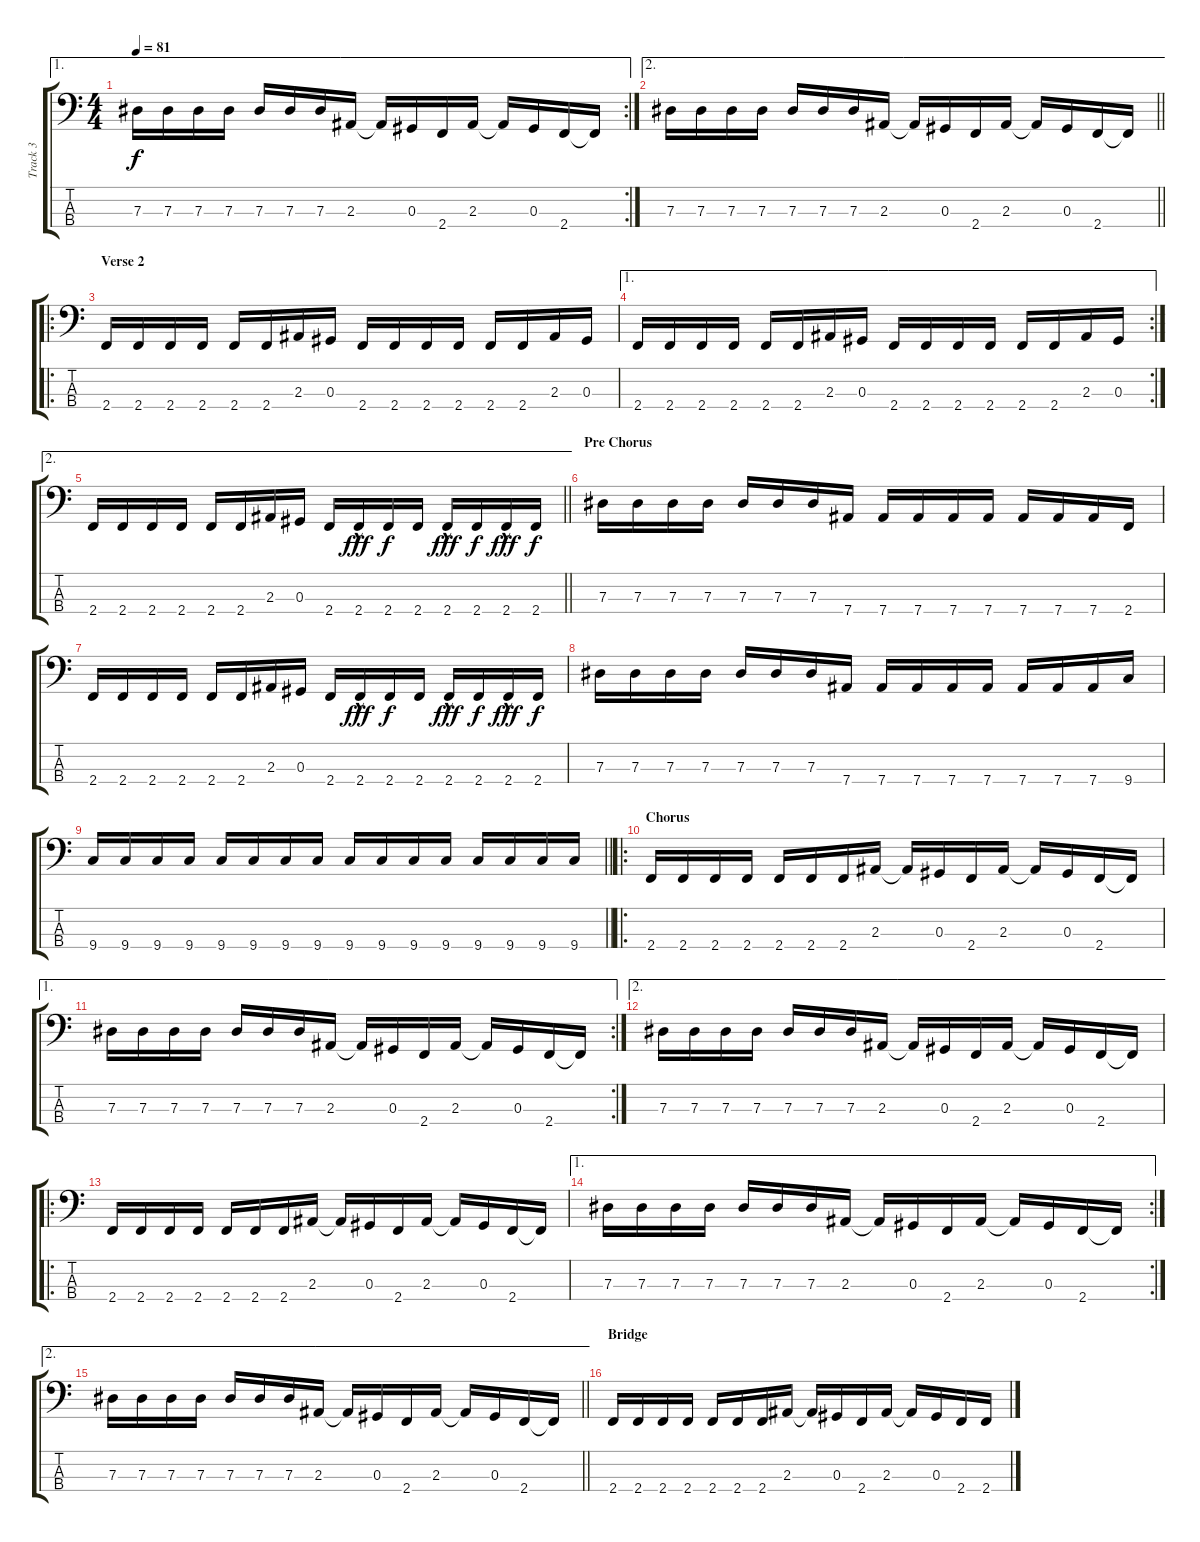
\track ("Track 3" "Track 3") {instrument electricbassfinger}
\staff {score tabs}
\tuning (Gb2 Db2 Ab1 Eb1) {hide}
\ae 1
\rc 2
\ts (4 4)
\tempo 81
\clef f4
\ks c
7.3.16{dy f} 7.3.16 7.3.16 7.3.16 7.3.16 7.3.16 7.3.16 2.3.16 2.3{t}.16 0.3.16 2.4.16 2.3.16 2.3{t}.16 0.3.16 2.4.16 2.4{t}.16 |
\ae 2
\barLineRight lightlight
7.3.16 7.3.16 7.3.16 7.3.16 7.3.16 7.3.16 7.3.16 2.3.16 2.3{t}.16 0.3.16 2.4.16 2.3.16 2.3{t}.16 0.3.16 2.4.16 2.4{t}.16 |
\ro
\section ("" "Verse 2")
2.4.16 2.4.16 2.4.16 2.4.16 2.4.16 2.4.16 2.3.16 0.3.16 2.4.16 2.4.16 2.4.16 2.4.16 2.4.16 2.4.16 2.3.16 0.3.16 |
\ae 1
\rc 2
2.4.16 2.4.16 2.4.16 2.4.16 2.4.16 2.4.16 2.3.16 0.3.16 2.4.16 2.4.16 2.4.16 2.4.16 2.4.16 2.4.16 2.3.16 0.3.16 |
\ae 2
\barLineRight lightlight
2.4.16 2.4.16 2.4.16 2.4.16 2.4.16 2.4.16 2.3.16 0.3.16 2.4.16 2.4{hac}.16{dy fff} 2.4.16{dy f} 2.4.16 2.4{hac}.16{dy fff} 2.4.16{dy f} 2.4{hac}.16{dy fff} 2.4.16{dy f} |
\section ("" "Pre Chorus")
7.3.16 7.3.16 7.3.16 7.3.16 7.3.16 7.3.16 7.3.16 7.4.16 7.4.16 7.4.16 7.4.16 7.4.16 7.4.16 7.4.16 7.4.16 2.4.16 |
2.4.16 2.4.16 2.4.16 2.4.16 2.4.16 2.4.16 2.3.16 0.3.16 2.4.16 2.4{hac}.16{dy fff} 2.4.16{dy f} 2.4.16 2.4{hac}.16{dy fff} 2.4.16{dy f} 2.4{hac}.16{dy fff} 2.4.16{dy f} |
7.3.16 7.3.16 7.3.16 7.3.16 7.3.16 7.3.16 7.3.16 7.4.16 7.4.16 7.4.16 7.4.16 7.4.16 7.4.16 7.4.16 7.4.16 9.4.16 |
\barLineRight lightlight
9.4.16 9.4.16 9.4.16 9.4.16 9.4.16 9.4.16 9.4.16 9.4.16 9.4.16 9.4.16 9.4.16 9.4.16 9.4.16 9.4.16 9.4.16 9.4.16 |
\ro
\section ("" "Chorus")
2.4.16 2.4.16 2.4.16 2.4.16 2.4.16 2.4.16 2.4.16 2.3.16 2.3{t}.16 0.3.16 2.4.16 2.3.16 2.3{t}.16 0.3.16 2.4.16 2.4{t}.16 |
\ae 1
\rc 2
7.3.16 7.3.16 7.3.16 7.3.16 7.3.16 7.3.16 7.3.16 2.3.16 2.3{t}.16 0.3.16 2.4.16 2.3.16 2.3{t}.16 0.3.16 2.4.16 2.4{t}.16 |
\ae 2
7.3.16 7.3.16 7.3.16 7.3.16 7.3.16 7.3.16 7.3.16 2.3.16 2.3{t}.16 0.3.16 2.4.16 2.3.16 2.3{t}.16 0.3.16 2.4.16 2.4{t}.16 |
\ro
2.4.16 2.4.16 2.4.16 2.4.16 2.4.16 2.4.16 2.4.16 2.3.16 2.3{t}.16 0.3.16 2.4.16 2.3.16 2.3{t}.16 0.3.16 2.4.16 2.4{t}.16 |
\ae 1
\rc 2
7.3.16 7.3.16 7.3.16 7.3.16 7.3.16 7.3.16 7.3.16 2.3.16 2.3{t}.16 0.3.16 2.4.16 2.3.16 2.3{t}.16 0.3.16 2.4.16 2.4{t}.16 |
\ae 2
\barLineRight lightlight
7.3.16 7.3.16 7.3.16 7.3.16 7.3.16 7.3.16 7.3.16 2.3.16 2.3{t}.16 0.3.16 2.4.16 2.3.16 2.3{t}.16 0.3.16 2.4.16 2.4{t}.16 |
\section ("" "Bridge")
2.4.16 2.4.16 2.4.16 2.4.16 2.4.16 2.4.16 2.4.16 2.3.16 2.3{t}.16 0.3.16 2.4.16 2.3.16 2.3{t}.16 0.3.16 2.4.16 2.4.16
